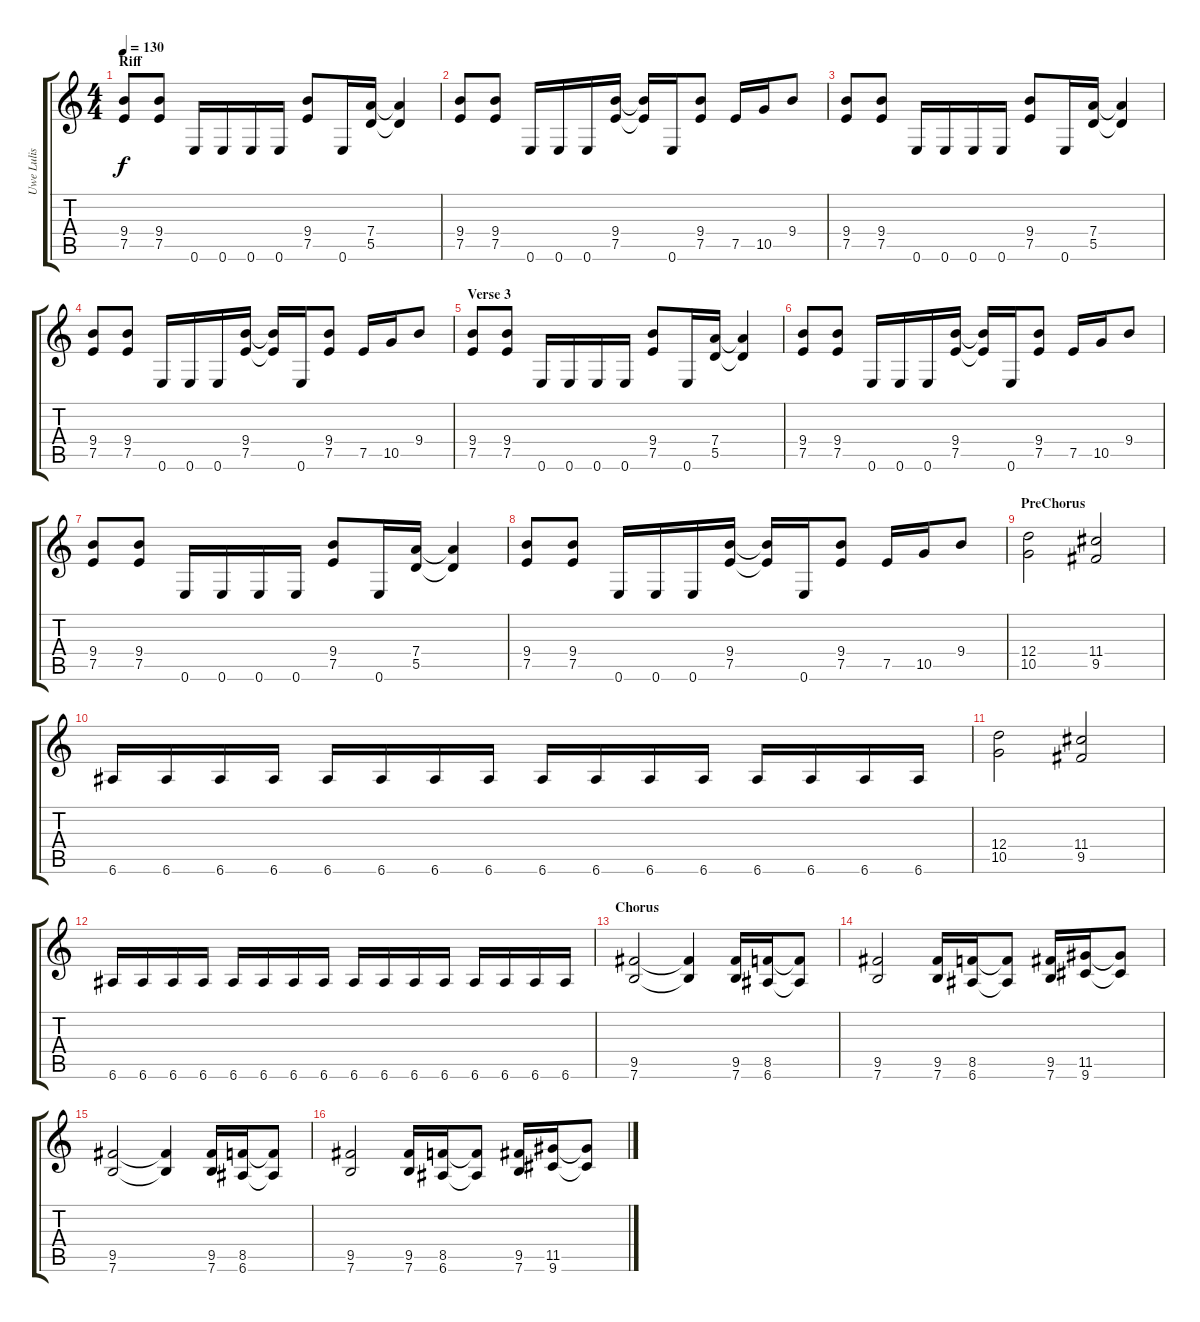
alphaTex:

\track ("Uwe Lulis" "Uwe Lulis") {instrument distortionguitar}
\staff {score tabs}
\tuning (E4 B3 G3 D3 A2 E2) {hide}
\ts (4 4)
\section ("" "Riff")
\tempo 130
\clef g2
\ks c
(9.4 7.5).8{dy f} (9.4 7.5).8 0.6.16 0.6.16 0.6.16 0.6.16 (9.4 7.5).8 0.6.16 (7.4 5.5).16 (7.4{t} 5.5{t}).4 |
(9.4 7.5).8 (9.4 7.5).8 0.6.16 0.6.16 0.6.16 (9.4 7.5).16 (9.4{t} 7.5{t}).16 0.6.16 (9.4 7.5).8 7.5.16 10.5.16 9.4.8 |
(9.4 7.5).8 (9.4 7.5).8 0.6.16 0.6.16 0.6.16 0.6.16 (9.4 7.5).8 0.6.16 (7.4 5.5).16 (7.4{t} 5.5{t}).4 |
(9.4 7.5).8 (9.4 7.5).8 0.6.16 0.6.16 0.6.16 (9.4 7.5).16 (9.4{t} 7.5{t}).16 0.6.16 (9.4 7.5).8 7.5.16 10.5.16 9.4.8 |
\section ("" "Verse 3")
(9.4 7.5).8 (9.4 7.5).8 0.6.16 0.6.16 0.6.16 0.6.16 (9.4 7.5).8 0.6.16 (7.4 5.5).16 (7.4{t} 5.5{t}).4 |
(9.4 7.5).8 (9.4 7.5).8 0.6.16 0.6.16 0.6.16 (9.4 7.5).16 (9.4{t} 7.5{t}).16 0.6.16 (9.4 7.5).8 7.5.16 10.5.16 9.4.8 |
(9.4 7.5).8 (9.4 7.5).8 0.6.16 0.6.16 0.6.16 0.6.16 (9.4 7.5).8 0.6.16 (7.4 5.5).16 (7.4{t} 5.5{t}).4 |
(9.4 7.5).8 (9.4 7.5).8 0.6.16 0.6.16 0.6.16 (9.4 7.5).16 (9.4{t} 7.5{t}).16 0.6.16 (9.4 7.5).8 7.5.16 10.5.16 9.4.8 |
\section ("" "PreChorus")
(12.4 10.5).2 (11.4 9.5).2 |
6.6.16 6.6.16 6.6.16 6.6.16 6.6.16 6.6.16 6.6.16 6.6.16 6.6.16 6.6.16 6.6.16 6.6.16 6.6.16 6.6.16 6.6.16 6.6.16 |
(12.4 10.5).2 (11.4 9.5).2 |
6.6.16 6.6.16 6.6.16 6.6.16 6.6.16 6.6.16 6.6.16 6.6.16 6.6.16 6.6.16 6.6.16 6.6.16 6.6.16 6.6.16 6.6.16 6.6.16 |
\section ("" "Chorus")
(9.5 7.6).2 (9.5{t} 7.6{t}).4 (9.5 7.6).16 (8.5 6.6).16 (8.5{t} 6.6{t}).8 |
(9.5 7.6).2 (9.5 7.6).16 (8.5 6.6).16 (8.5{t} 6.6{t}).8 (9.5 7.6).16 (11.5 9.6).16 (11.5{t} 9.6{t}).8 |
(9.5 7.6).2 (9.5{t} 7.6{t}).4 (9.5 7.6).16 (8.5 6.6).16 (8.5{t} 6.6{t}).8 |
(9.5 7.6).2 (9.5 7.6).16 (8.5 6.6).16 (8.5{t} 6.6{t}).8 (9.5 7.6).16 (11.5 9.6).16 (11.5{t} 9.6{t}).8
